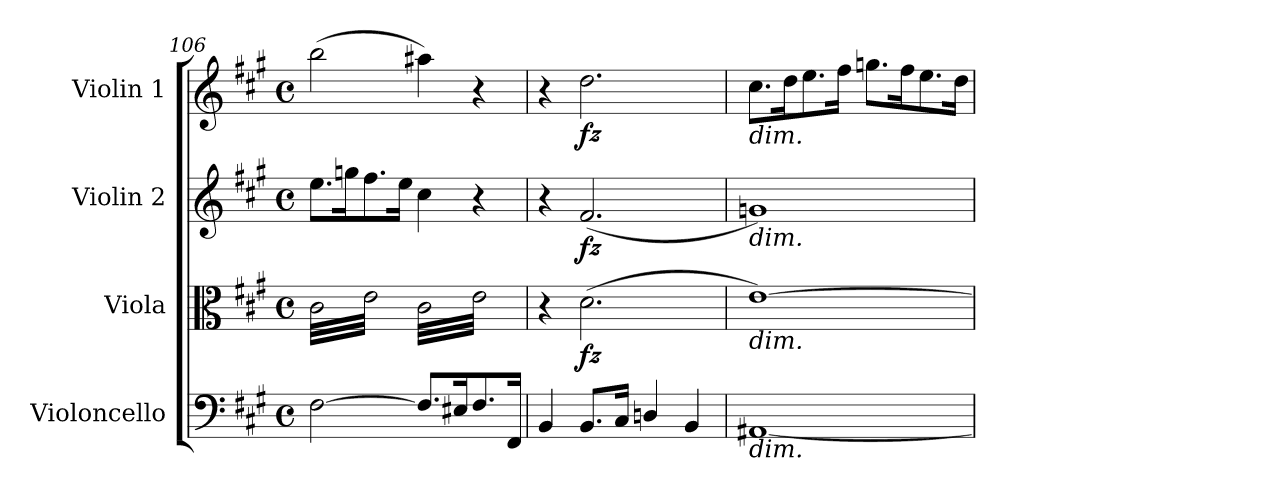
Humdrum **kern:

**kern	**kern	**dynam	**kern	**dynam	**kern	**dynam
*part4	*part3	*part3	*part2	*part2	*part1	*part1
*staff4	*staff3	*staff3	*staff2	*staff2	*staff1	*staff1
*I"Violoncello	*I"Viola	*	*I"Violin 2	*	*I"Violin 1	*
*I'Vc	*I'Vla	*	*I'Vln	*	*I'Vln	*
*clefF4	*clefC3	*	*clefG2	*	*clefG2	*
*k[f#c#g#]	*k[f#c#g#]	*	*k[f#c#g#]	*	*k[f#c#g#]	*
*M4/4	*M4/4	*	*M4/4	*	*M4/4	*
*met(c)	*met(c)	*	*met(c)	*	*met(c)	*
=106	=106	=106	=106	=106	=106	=106
*	*tremolo	*	*	*	*	*
[2F#\	(32c#\LLL	.	8.ee\L	.	(2bb\	.
.	32e\)	.	.	.	.	.
.	32c#\	.	.	.	.	.
.	32e\)	.	.	.	.	.
.	32c#\	.	.	.	.	.
.	32e\)	.	.	.	.	.
.	32c#\	.	16ggn\K	.	.	.
.	32e\)	.	.	.	.	.
.	32c#\	.	8.ff#\	.	.	.
.	32e\)	.	.	.	.	.
.	32c#\	.	.	.	.	.
.	32e\)	.	.	.	.	.
.	32c#\	.	.	.	.	.
.	32e\)	.	.	.	.	.
.	32c#\	.	16ee\Jk	.	.	.
.	32e\)JJJ	.	.	.	.	.
8.F#/L]	(32c#\LLL	.	4cc#\	.	4aa#X\)	.
.	32e\)	.	.	.	.	.
.	32c#\	.	.	.	.	.
.	32e\)	.	.	.	.	.
.	32c#\	.	.	.	.	.
.	32e\)	.	.	.	.	.
16E#X/K	32c#\	.	.	.	.	.
.	32e\)	.	.	.	.	.
8.F#/	32c#\	.	4r	.	4r	.
.	32e\)	.	.	.	.	.
.	32c#\	.	.	.	.	.
.	32e\)	.	.	.	.	.
.	32c#\	.	.	.	.	.
.	32e\)	.	.	.	.	.
16FF#/Jk	32c#\	.	.	.	.	.
.	32e\)JJJ	.	.	.	.	.
*	*Xtremolo	*	*	*	*	*
=107	=107	=107	=107	=107	=107	=107
4BB/	4r	.	4r	.	4r	.
.	.	.	.	.	.	.
.	.	.	.	.	.	.
.	.	.	.	.	.	.
.	.	.	.	.	.	.
.	.	.	.	.	.	.
.	.	.	.	.	.	.
.	.	.	.	.	.	.
!	!	!LO:DY:b	!	!LO:DY:b	!	!LO:DY:b
8.BB/L	(2.d\	fz	(2.f#/	fz	2.dd\	fz
16C#/Jk	.	.	.	.	.	.
4Dn/	.	.	.	.	.	.
4BB/	.	.	.	.	.	.
=108	=108	=108	=108	=108	=108	=108
!	!	!	!	!	!LO:TX:b:i:t=dim.	!
!	!	!	!LO:TX:b:i:t=dim.	!	!	!
!	!LO:TX:b:i:t=dim.	!	!	!	!	!
!LO:TX:b:i:t=dim.	!	!	!	!	!	!
[1AA#X	[1e)	.	1gn)	.	8.cc#\L	.
.	.	.	.	.	16dd\K	.
.	.	.	.	.	8.ee\	.
.	.	.	.	.	16ff#\Jk	.
.	.	.	.	.	8.ggn\L	.
.	.	.	.	.	16ff#\K	.
.	.	.	.	.	8.ee\	.
.	.	.	.	.	16dd\Jk	.
=	=	=	=	=	=	=
*-	*-	*-	*-	*-	*-	*-
